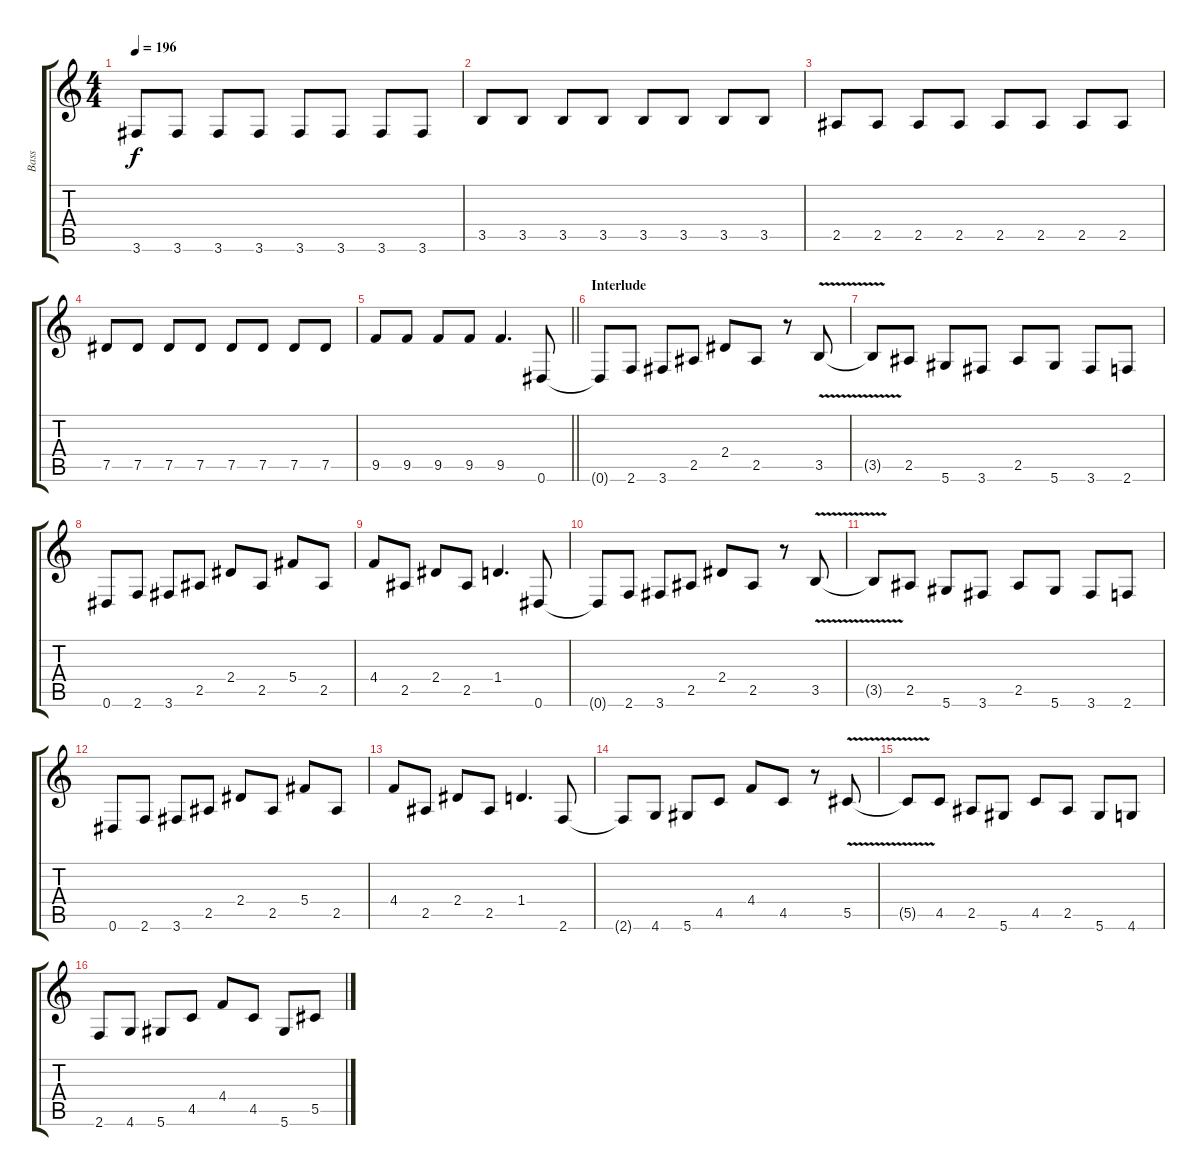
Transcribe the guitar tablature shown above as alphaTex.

\track ("Bass" "Bass") {instrument electricbasspick}
\staff {score tabs}
\tuning (Eb4 Bb3 Gb3 Db3 Ab2 Eb2) {hide}
\ts (4 4)
\tempo 196
\clef g2
\ks c
3.6.8{dy f} 3.6.8 3.6.8 3.6.8 3.6.8 3.6.8 3.6.8 3.6.8 |
3.5.8 3.5.8 3.5.8 3.5.8 3.5.8 3.5.8 3.5.8 3.5.8 |
2.5.8 2.5.8 2.5.8 2.5.8 2.5.8 2.5.8 2.5.8 2.5.8 |
7.5.8 7.5.8 7.5.8 7.5.8 7.5.8 7.5.8 7.5.8 7.5.8 |
\barLineRight lightlight
9.5.8 9.5.8 9.5.8 9.5.8 9.5.4{d} 0.6.8 |
\section ("" "Interlude")
0.6{t}.8 2.6.8 3.6.8 2.5.8 2.4.8 2.5.8 r.8 3.5{v}.8 |
3.5{t}.8 2.5.8 5.6.8 3.6.8 2.5.8 5.6.8 3.6.8 2.6.8 |
0.6.8 2.6.8 3.6.8 2.5.8 2.4.8 2.5.8 5.4.8 2.5.8 |
4.4.8 2.5.8 2.4.8 2.5.8 1.4.4{d} 0.6.8 |
0.6{t}.8 2.6.8 3.6.8 2.5.8 2.4.8 2.5.8 r.8 3.5{v}.8 |
3.5{t}.8 2.5.8 5.6.8 3.6.8 2.5.8 5.6.8 3.6.8 2.6.8 |
0.6.8 2.6.8 3.6.8 2.5.8 2.4.8 2.5.8 5.4.8 2.5.8 |
4.4.8 2.5.8 2.4.8 2.5.8 1.4.4{d} 2.6.8 |
2.6{t}.8 4.6.8 5.6.8 4.5.8 4.4.8 4.5.8 r.8 5.5{v}.8 |
5.5{t}.8 4.5.8 2.5.8 5.6.8 4.5.8 2.5.8 5.6.8 4.6.8 |
2.6.8 4.6.8 5.6.8 4.5.8 4.4.8 4.5.8 5.6.8 5.5.8
